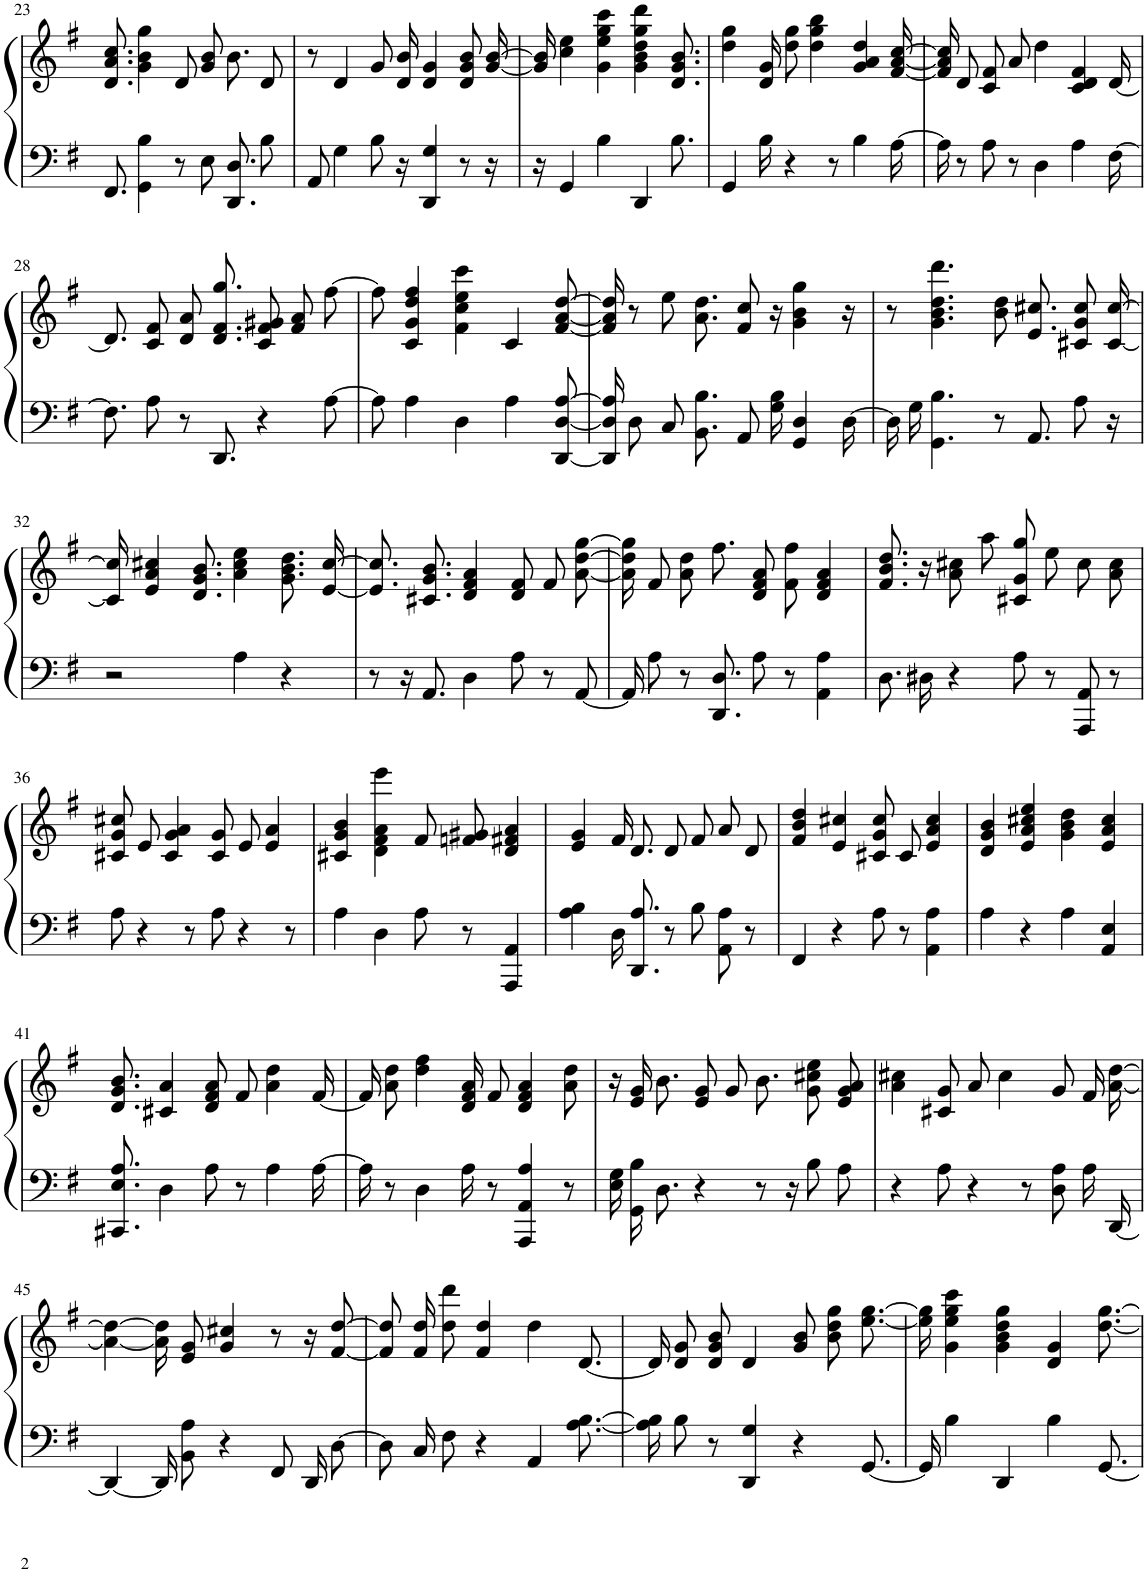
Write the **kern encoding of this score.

**kern	**kern
*part1	*part1
*staff2	*staff1
*I"Piano	*
*I'Pno	*
!!LO:PB:g=z
*clefF4	*clefG2
*k[f#]	*k[f#]
*G:	*G:
*M4/4	*M4/4
=23	=23
8.FF#/	8.d/ 8.a/ 8.cc/
4GG\ 4B\	4g\ 4b\ 4gg\
8r	8d/
8E\L	8g/ 8b/L
8.DD\ 8.D\J	8.b/J
8B\J	8d/J
=24	=24
8AA/	8r
4G\	4d/
8B\	8g/
16r	16d/ 16b/
4DD/ 4G/	4d/ 4g/
8r	8d/ 8g/ 8b/L
16r	[16g/ [16b/Jk
=25	=25
16r	16g/] 16b/]
4GG/	4cc\ 4ee\
4B\	4g\ 4ee\ 4gg\ 4ccc\
4DD/	4g\ 4b\ 4dd\ 4gg\ 4ddd\
8.B\	8.d/ 8.g/ 8.b/
=26	=26
4GG/	4dd\ 4gg\
16B\	16d\ 16g\KL
4r	8dd\ 8gg\J
.	4dd\ 4gg\ 4bb\
8r	.
4B\	4g/ 4a/ 4dd/
[16A\	[16f#/ [16a/ [16cc/
=27	=27
16A\]	16f#]/ 16a]/ 16cc]/KL
8r	8d/
8A\	8c/ 8f#/J
8r	8a/
4D\	4dd\
4A\	4c/ 4d/ 4f#/
[16F#\	[16d/
!!LO:LB:g=z
=28	=28
8.F#\L]	8.d/L]
8A\J	8c/ 8f#/J
8r	8d\ 8a\L
8.DD/	8.d\ 8.f#\ 8.gg\J
4r	8c/ 8f#/ 8g#X/L
.	8f#/ 8a/
[8A\	[8ff#/J
=29	=29
8A\]	8ff#\]
4A\	4c/ 4g/ 4dd/ 4ff#/
4D\	4f#\ 4cc\ 4ee\ 4ccc\
4A\	4c/
[8DD/ [8D/ [8A/	[8f#/ [8a/ [8dd/
=30	=30
16DD]/ 16D]/ 16A]/KL	16f#/] 16a/] 16dd/]
8D/	8r
8C/J	8ee\
8.BB\ 8.B\L	8.a\ 8.dd\L
8AA\	8f#\ 8cc\J
16G\ 16B\Jk	16r
4GG/ 4D/	4g\ 4b\ 4gg\
[16D\	16r
=31	=31
16D\LL]	8r
16G\JJ	.
4.GG\ 4.B\	4.g\ 4.b\ 4.dd\ 4.ddd\
8r	8b\ 8dd\L
8.AA/	8.e\ 8.cc#X\J
8A\	8c#X/ 8g/ 8cc#/L
16r	[16c#/ [16cc#/Jk
!!LO:LB:g=z
=32	=32
2r	16c#/] 16cc#/]
.	4e/ 4a/ 4cc#X/
.	8.d/ 8.g/ 8.b/
4A\	4a\ 4cc#\ 4ee\
4r	8.g/ 8.b/ 8.dd/L
.	[16e/ [16cc#/Jk
=33	=33
8r	8.e]/ 8.cc#]/L
16r	.
8.AA/	8.c#X/ 8.g/ 8.b/J
4D\	4d/ 4f#/ 4a/
8A\	8d/ 8f#/
8r	8f#\L
[8AA/	[8a\ [8dd\ [8gg\J
=34	=34
16AA\KL]	16a]\ 16dd]\ 16gg]\KL
8A\J	8f#\
8r	8a\ 8dd\J
8.DD/ 8.D/	8.ff#\L
8A\	8d\ 8f#\ 8a\
8r	8f#\ 8ff#\J
4AA\ 4A\	4d/ 4f#/ 4a/
=35	=35
8.D\L	8.f#/ 8.b/ 8.dd/
16D#X\Jk	16r
4r	8a\ 8cc#X\L
.	8aa\J
8A\	8c#X/ 8g/ 8gg/L
8r	8ee/J
8AAA/ 8AA/	8cc#\L
8r	8a\ 8cc#\J
!!LO:LB:g=z
=36	=36
8A\	8c#X/ 8g/ 8cc#X/L
4r	8e/J
.	4c#/ 4g/ 4a/
8r	.
8A\	8c#/ 8g/L
4r	8e/J
.	4e/ 4a/
8r	.
=37	=37
4A\	4c#X/ 4g/ 4b/
4D\	4d\ 4f#\ 4a\ 4eee\
8A\	8f#/L
8r	8fn/ 8g#X/J
4AAA/ 4AA/	4d/ 4f#X/ 4a/
=38	=38
4A\ 4B\	4e/ 4g/
16D\KL	16f#/KL
8.DD\ 8.A\J	8.d/J
8r	8d/L
8B\	8f#/J
8AA\ 8A\	8a/L
8r	8d/J
=39	=39
4FF#/	4f#/ 4b/ 4dd/
4r	4e/ 4cc#X/
8A\	8c#X/ 8g/ 8cc#/L
8r	8c#/J
4AA\ 4A\	4e/ 4a/ 4cc#/
=40	=40
4A\	4d/ 4g/ 4b/
4r	4e/ 4a/ 4cc#X/ 4ee/
4A\	4g\ 4b\ 4dd\
4AA/ 4E/	4e/ 4a/ 4cc#/
!!LO:LB:g=z
=41	=41
8.CC#X/ 8.E/ 8.A/	8.d/ 8.g/ 8.b/
4D\	4c#X/ 4a/
8A\	8d/ 8f#/ 8a/
8r	8f#/
4A\	4a\ 4dd\
[16A\	[16f#/
=42	=42
16A\]	16f#/KL]
8r	8a/ 8dd/J
4D\	4dd\ 4ff#\
16A\	16d/ 16f#/ 16a/
8r	8f#/
4AAA/ 4AA/ 4A/	4d/ 4f#/ 4a/
8r	8a\ 8dd\
=43	=43
16E\ 16G\LL	16r
16GG\ 16B\J	16e/ 16g/KL
8.D\J	8.b/J
4r	8e/ 8g/L
.	8g/J
8r	8.b/L
16r	.
8B\L	8g/ 8cc#X/ 8ee/
8A\J	8e/ 8g/ 8a/J
=44	=44
4r	4a\ 4cc#X\
8A\	8c#X/ 8g/L
4r	8a/J
.	4cc#\
8r	.
8D/ 8A/L	8g\L
16A/L	16f#\L
[16DD/JJ	[16a\ [16dd\JJ
!!LO:LB:g=z
=45	=45
4DD/_	4a\_ 4dd\_
16DD/KL]	16a]/ 16dd]/KL
8BB/ 8A/J	8e/ 8g/J
4r	4g/ 4cc#X/
8FF#/	8r
16DD/KL	16r
[8D/J	[8f#/ [8dd/
=46	=46
8D\L]	8f#]\ 8dd]\L
16C\K	16f#\ 16dd\K
8F#\J	8dd\ 8ddd\J
4r	4f#/ 4dd/
4AA/	4dd\
[8.A\ [8.B\	[8.d/
=47	=47
16A]\ 16B]\KL	16d/KL]
8B\J	8d/ 8g/
8r	8d/ 8g/ 8b/J
4DD/ 4G/	4d/
4r	8g\ 8b\L
.	8b\ 8dd\ 8gg\J
[8.GG/	[8.ee\ [8.gg\J
=48	=48
16GG/]	16ee\] 16gg\]
4B\	4g\ 4ee\ 4gg\ 4ccc\
4DD/	4g\ 4b\ 4dd\ 4gg\
4B\	4d/ 4g/
[8.GG/	[8.dd\ [8.gg\
=	=
*-	*-
